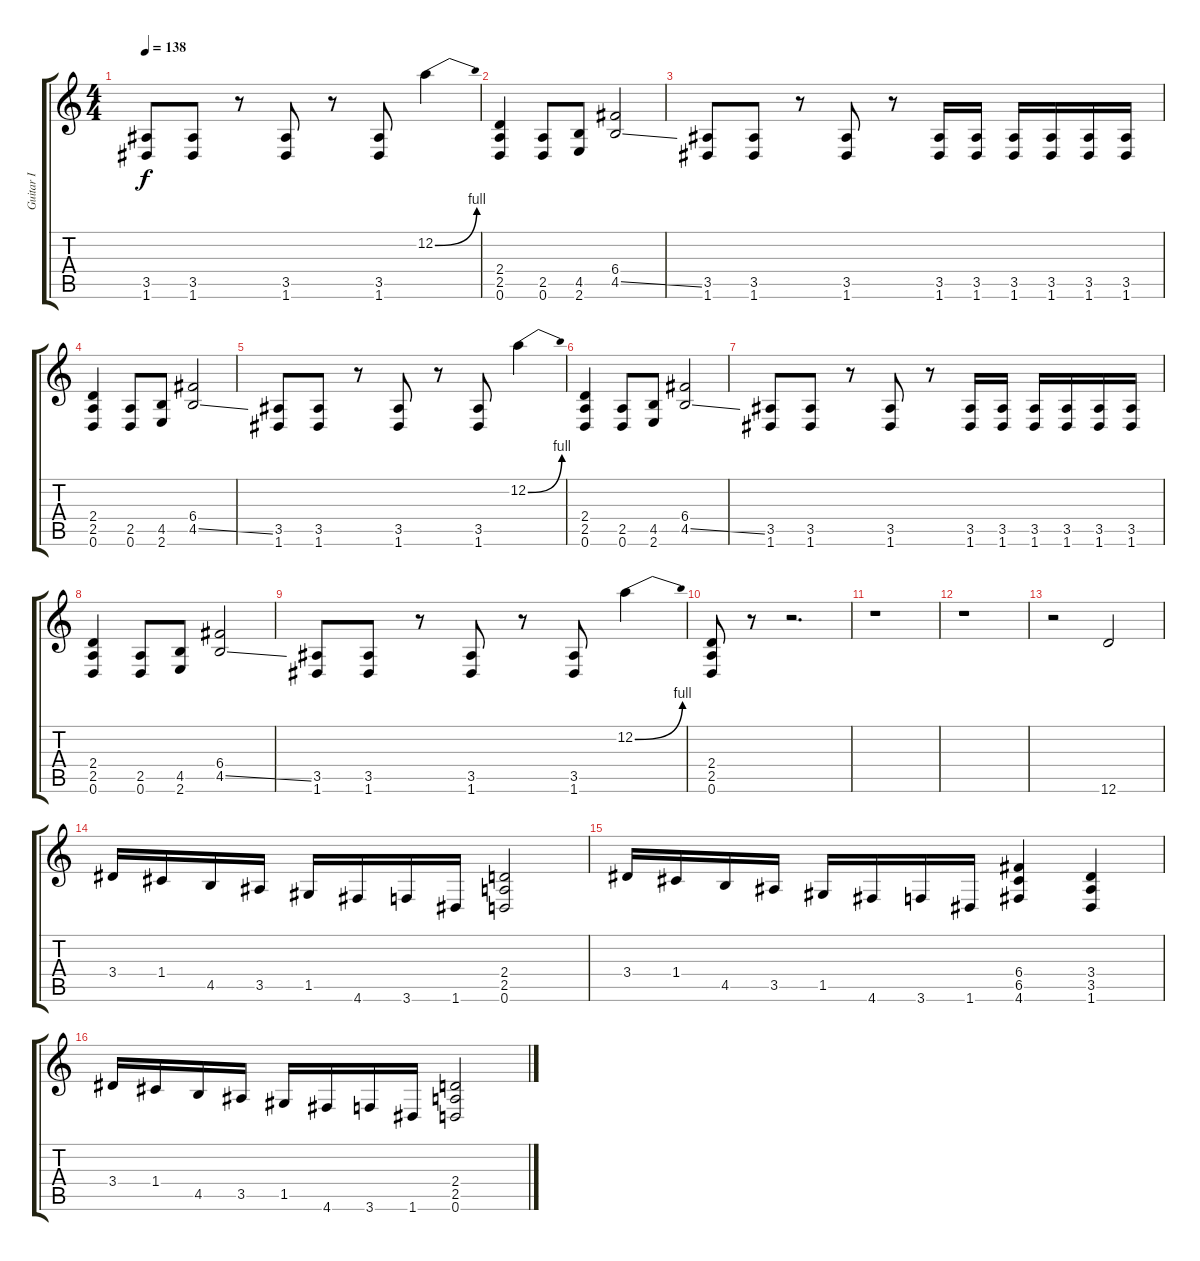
\track ("Guitar I" "Guitar I") {instrument distortionguitar}
\staff {score tabs}
\tuning (D4 A3 F3 C3 G2 D2) {hide}
\ts (4 4)
\tempo 138
\clef g2
\ks c
(3.5 1.6).8{dy f} (3.5 1.6).8 r.8 (3.5 1.6).8 r.8 (3.5 1.6).8 12.2{be (bend 0 0 60 4)}.4 |
(2.4 2.5 0.6).4 (2.5 0.6).8 (4.5 2.6).8 (6.4 4.5{ss}).2 |
(3.5 1.6).8 (3.5 1.6).8 r.8 (3.5 1.6).8 r.8 (3.5 1.6).16 (3.5 1.6).16 (3.5 1.6).16 (3.5 1.6).16 (3.5 1.6).16 (3.5 1.6).16 |
(2.4 2.5 0.6).4 (2.5 0.6).8 (4.5 2.6).8 (6.4 4.5{ss}).2 |
(3.5 1.6).8 (3.5 1.6).8 r.8 (3.5 1.6).8 r.8 (3.5 1.6).8 12.2{be (bend 0 0 60 4)}.4 |
(2.4 2.5 0.6).4 (2.5 0.6).8 (4.5 2.6).8 (6.4 4.5{ss}).2 |
(3.5 1.6).8 (3.5 1.6).8 r.8 (3.5 1.6).8 r.8 (3.5 1.6).16 (3.5 1.6).16 (3.5 1.6).16 (3.5 1.6).16 (3.5 1.6).16 (3.5 1.6).16 |
(2.4 2.5 0.6).4 (2.5 0.6).8 (4.5 2.6).8 (6.4 4.5{ss}).2 |
(3.5 1.6).8 (3.5 1.6).8 r.8 (3.5 1.6).8 r.8 (3.5 1.6).8 12.2{be (bend 0 0 60 4)}.4 |
(2.4 2.5 0.6).8 r.8 r.2{d} |
r.1 |
r.1 |
r.2 12.6.2 |
3.4.16 1.4.16 4.5.16 3.5.16 1.5.16 4.6.16 3.6.16 1.6.16 (2.4 2.5 0.6).2 |
3.4.16 1.4.16 4.5.16 3.5.16 1.5.16 4.6.16 3.6.16 1.6.16 (6.4 6.5 4.6).4 (3.4 3.5 1.6).4 |
3.4.16 1.4.16 4.5.16 3.5.16 1.5.16 4.6.16 3.6.16 1.6.16 (2.4 2.5 0.6).2
